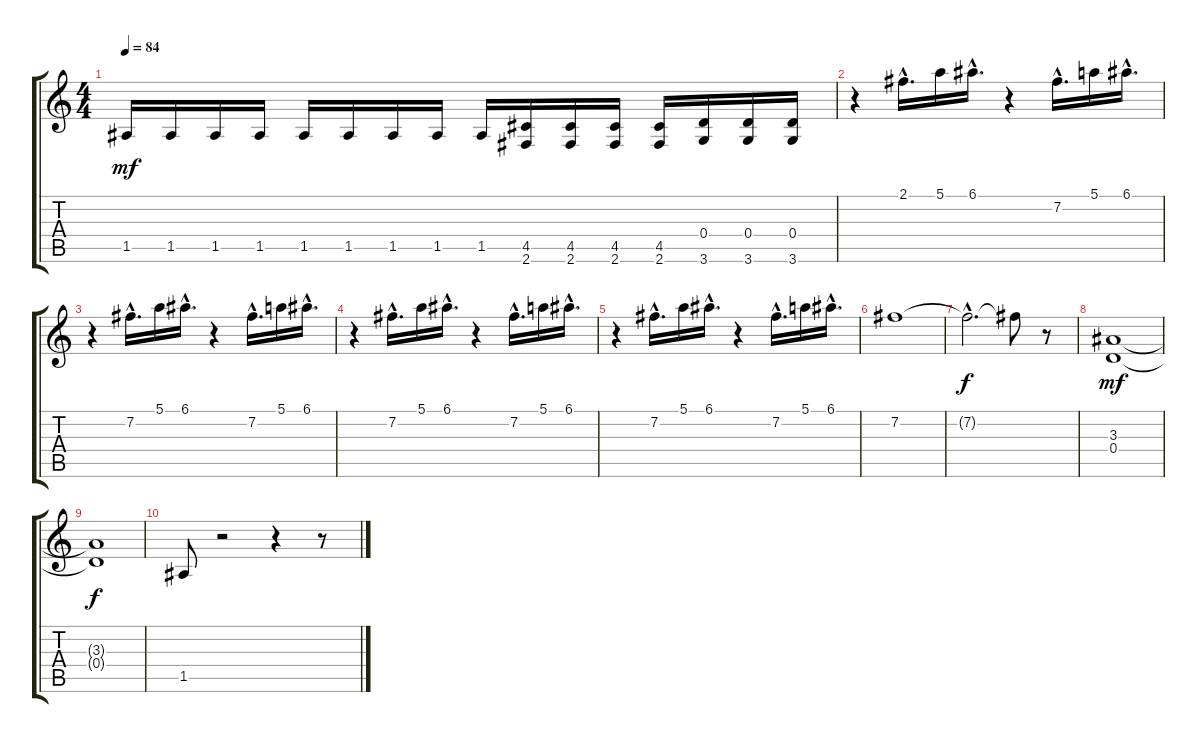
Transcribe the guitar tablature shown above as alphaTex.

\track "" {instrument distortionguitar}
\staff {score tabs}
\tuning (E4 B3 G3 D3 A2 E2) {hide}
\ts (4 4)
\tempo 84
\clef g2
\ks c
1.5.16{dy mf} 1.5.16 1.5.16 1.5.16 1.5.16 1.5.16 1.5.16 1.5.16 1.5.16 (4.5 2.6).16 (4.5 2.6).16 (4.5 2.6).16 (4.5 2.6).16 (0.4 3.6).16 (0.4 3.6).16 (0.4 3.6).16 |
r.4 2.1{hac}.16{d} 5.1.16 6.1{hac}.16{d} r.4 7.2{hac}.16{d} 5.1.16 6.1{hac}.16{d} |
r.4 7.2{hac}.16{d} 5.1.16 6.1{hac}.16{d} r.4 7.2{hac}.16{d} 5.1.16 6.1{hac}.16{d} |
r.4 7.2{hac}.16{d} 5.1.16 6.1{hac}.16{d} r.4 7.2{hac}.16{d} 5.1.16 6.1{hac}.16{d} |
r.4 7.2{hac}.16{d} 5.1.16 6.1{hac}.16{d} r.4 7.2{hac}.16{d} 5.1.16 6.1{hac}.16{d} |
7.2.1 |
7.2{hac t}.2{d dy f} 7.2{t}.8 r.8 |
(3.3 0.4).1{dy mf} |
(3.3{t} 0.4{t}).1{dy f} |
1.5.8 r.2 r.4 r.8
